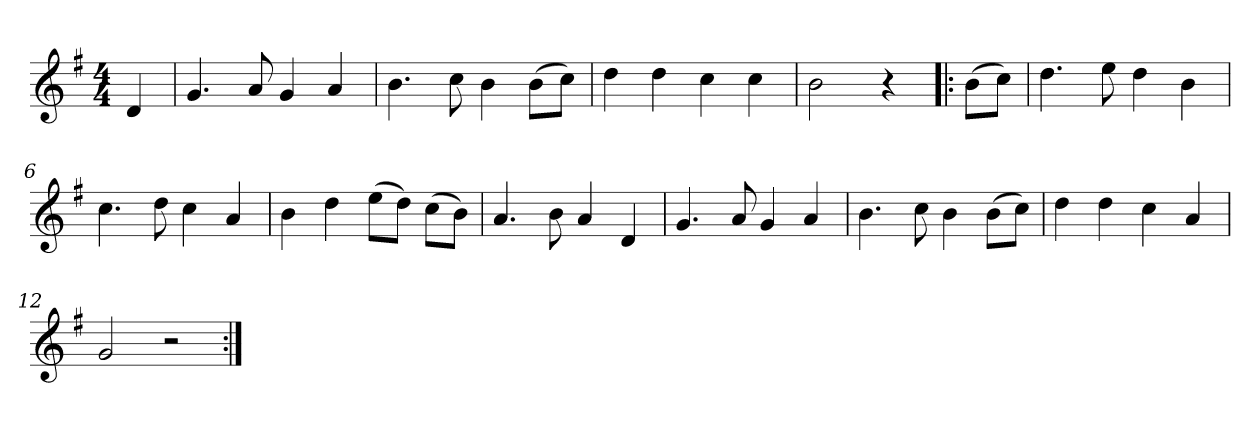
**kern
*part1
*staff1
*clefG2
*k[f#]
*G:
*M4/4
*MM120
=
4d
=1
4.g
8a
4g
4a
=2
4.b
8cc
4b
(8b\L
8cc\J)
=3
4dd
4dd
4cc
4cc
=4
2b
4r
=!|:
(8b\L
8cc\J)
=5
4.dd
8ee
4dd
4b
=6
4.cc
8dd
4cc
4a
=7
4b
4dd
(8ee\L
8dd\J)
(8cc\L
8b\J)
=8
4.a
8b
4a
4d
=9
4.g
8a
4g
4a
=10
4.b
8cc
4b
(8b\L
8cc\J)
=11
4dd
4dd
4cc
4a
=12
2g
2r
=:|!
*-
